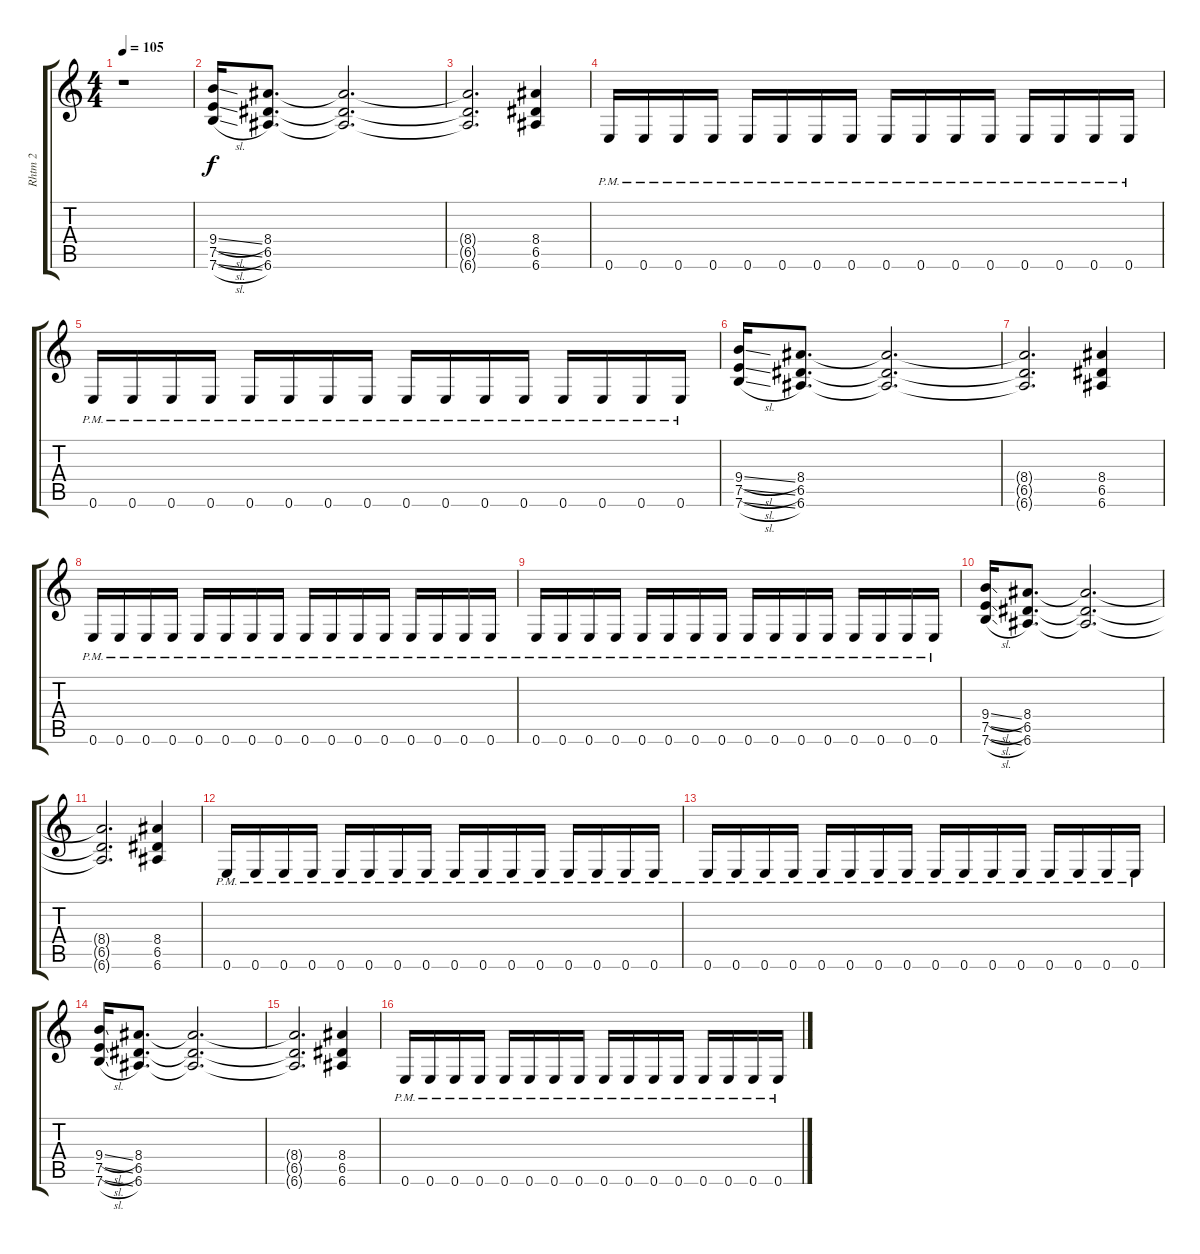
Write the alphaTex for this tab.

\track ("Rhtm 2" "Rhtm 2") {instrument distortionguitar}
\staff {score tabs}
\tuning (E4 B3 G3 D3 A2 E2) {hide}
\ts (4 4)
\tempo 105
\clef g2
\ks c
r.1{dy f instrument distortionguitar} |
(9.4{sl} 7.5{sl} 7.6{sl}).16 (8.4 6.5 6.6).8{d} (8.4{t} 6.5{t} 6.6{t}).2{d} |
(8.4{t} 6.5{t} 6.6{t}).2{d} (8.4 6.5 6.6).4 |
0.6{pm}.16 0.6{pm}.16 0.6{pm}.16 0.6{pm}.16 0.6{pm}.16 0.6{pm}.16 0.6{pm}.16 0.6{pm}.16 0.6{pm}.16 0.6{pm}.16 0.6{pm}.16 0.6{pm}.16 0.6{pm}.16 0.6{pm}.16 0.6{pm}.16 0.6{pm}.16 |
0.6{pm}.16 0.6{pm}.16 0.6{pm}.16 0.6{pm}.16 0.6{pm}.16 0.6{pm}.16 0.6{pm}.16 0.6{pm}.16 0.6{pm}.16 0.6{pm}.16 0.6{pm}.16 0.6{pm}.16 0.6{pm}.16 0.6{pm}.16 0.6{pm}.16 0.6{pm}.16 |
(9.4{sl} 7.5{sl} 7.6{sl}).16 (8.4 6.5 6.6).8{d} (8.4{t} 6.5{t} 6.6{t}).2{d} |
(8.4{t} 6.5{t} 6.6{t}).2{d} (8.4 6.5 6.6).4 |
0.6{pm}.16 0.6{pm}.16 0.6{pm}.16 0.6{pm}.16 0.6{pm}.16 0.6{pm}.16 0.6{pm}.16 0.6{pm}.16 0.6{pm}.16 0.6{pm}.16 0.6{pm}.16 0.6{pm}.16 0.6{pm}.16 0.6{pm}.16 0.6{pm}.16 0.6{pm}.16 |
0.6{pm}.16 0.6{pm}.16 0.6{pm}.16 0.6{pm}.16 0.6{pm}.16 0.6{pm}.16 0.6{pm}.16 0.6{pm}.16 0.6{pm}.16 0.6{pm}.16 0.6{pm}.16 0.6{pm}.16 0.6{pm}.16 0.6{pm}.16 0.6{pm}.16 0.6{pm}.16 |
(9.4{sl} 7.5{sl} 7.6{sl}).16 (8.4 6.5 6.6).8{d} (8.4{t} 6.5{t} 6.6{t}).2{d} |
(8.4{t} 6.5{t} 6.6{t}).2{d} (8.4 6.5 6.6).4 |
0.6{pm}.16 0.6{pm}.16 0.6{pm}.16 0.6{pm}.16 0.6{pm}.16 0.6{pm}.16 0.6{pm}.16 0.6{pm}.16 0.6{pm}.16 0.6{pm}.16 0.6{pm}.16 0.6{pm}.16 0.6{pm}.16 0.6{pm}.16 0.6{pm}.16 0.6{pm}.16 |
0.6{pm}.16 0.6{pm}.16 0.6{pm}.16 0.6{pm}.16 0.6{pm}.16 0.6{pm}.16 0.6{pm}.16 0.6{pm}.16 0.6{pm}.16 0.6{pm}.16 0.6{pm}.16 0.6{pm}.16 0.6{pm}.16 0.6{pm}.16 0.6{pm}.16 0.6{pm}.16 |
(9.4{sl} 7.5{sl} 7.6{sl}).16 (8.4 6.5 6.6).8{d} (8.4{t} 6.5{t} 6.6{t}).2{d} |
(8.4{t} 6.5{t} 6.6{t}).2{d} (8.4 6.5 6.6).4 |
0.6{pm}.16 0.6{pm}.16 0.6{pm}.16 0.6{pm}.16 0.6{pm}.16 0.6{pm}.16 0.6{pm}.16 0.6{pm}.16 0.6{pm}.16 0.6{pm}.16 0.6{pm}.16 0.6{pm}.16 0.6{pm}.16 0.6{pm}.16 0.6{pm}.16 0.6{pm}.16
